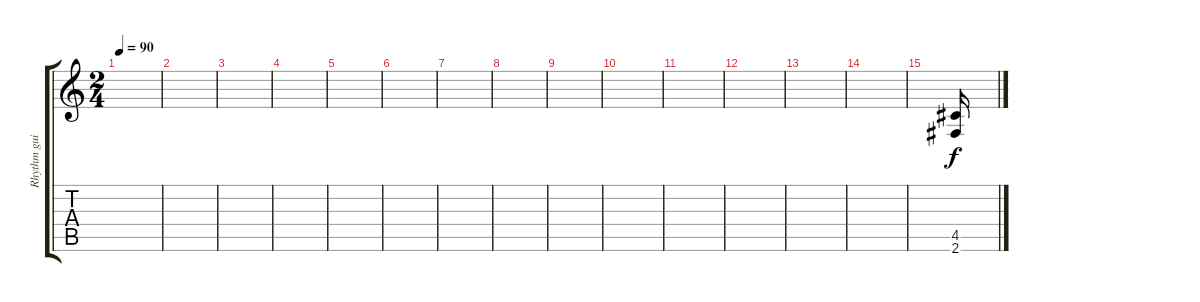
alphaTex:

\track ("Rhythm guitar + addition lead" "Rhythm gui") {instrument overdrivenguitar}
\staff {score tabs}
\tuning (E4 B3 G3 D3 A2 E2) {hide}
\ts (2 4)
\tempo 90
\clef g2
\ks c
|
|
|
|
|
|
|
|
|
|
|
|
|
|
(4.5 2.6).16
